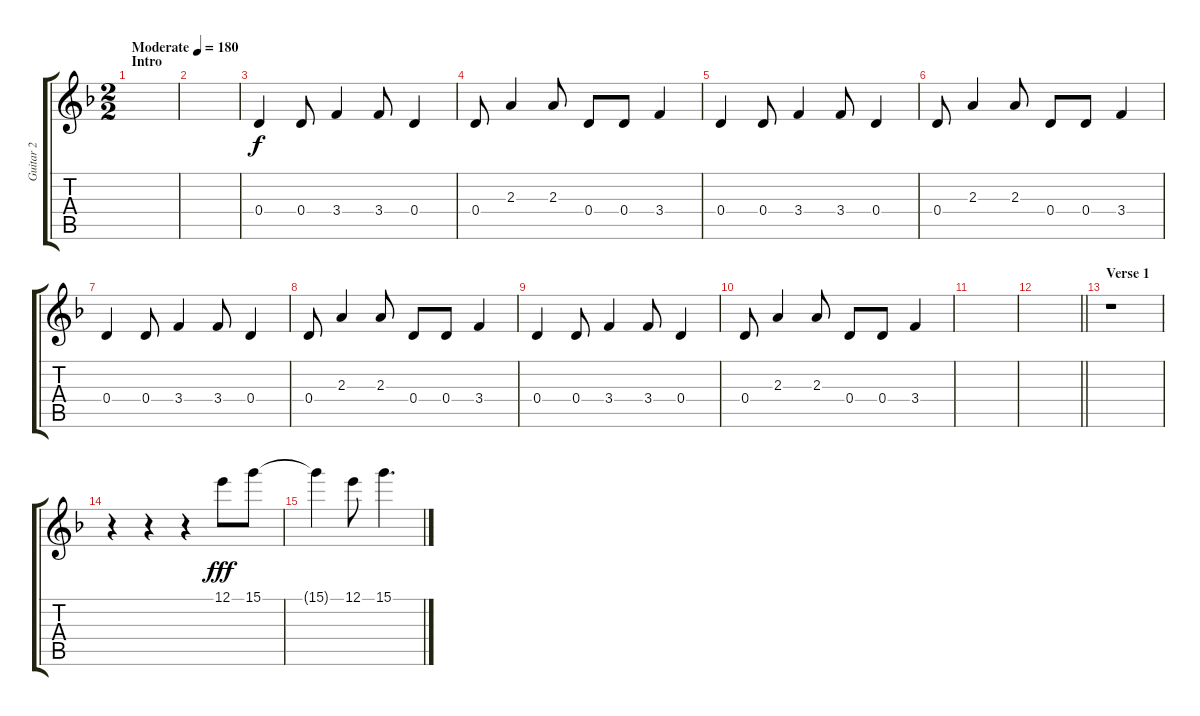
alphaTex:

\track ("Guitar 2" "Guitar 2") {instrument distortionguitar}
\staff {score tabs}
\tuning (E4 B3 G3 D3 A2 E2) {hide}
\ts (2 2)
\section ("" "Intro")
\tempo (180 "Moderate")
\clef g2
\ks dminor
|
|
0.4.4 0.4.8 3.4.4 3.4.8 0.4.4 |
0.4.8 2.3.4 2.3.8 0.4.8 0.4.8 3.4.4 |
0.4.4 0.4.8 3.4.4 3.4.8 0.4.4 |
0.4.8 2.3.4 2.3.8 0.4.8 0.4.8 3.4.4 |
0.4.4 0.4.8 3.4.4 3.4.8 0.4.4 |
0.4.8 2.3.4 2.3.8 0.4.8 0.4.8 3.4.4 |
0.4.4 0.4.8 3.4.4 3.4.8 0.4.4 |
0.4.8 2.3.4 2.3.8 0.4.8 0.4.8 3.4.4 |
|
\barLineRight lightlight
|
\section ("" "Verse 1")
r.1 |
r.4{instrument distortionguitar} r.4 r.4 12.1.8{dy fff} 15.1.8 |
15.1{t}.4 12.1.8 15.1.4{d}
